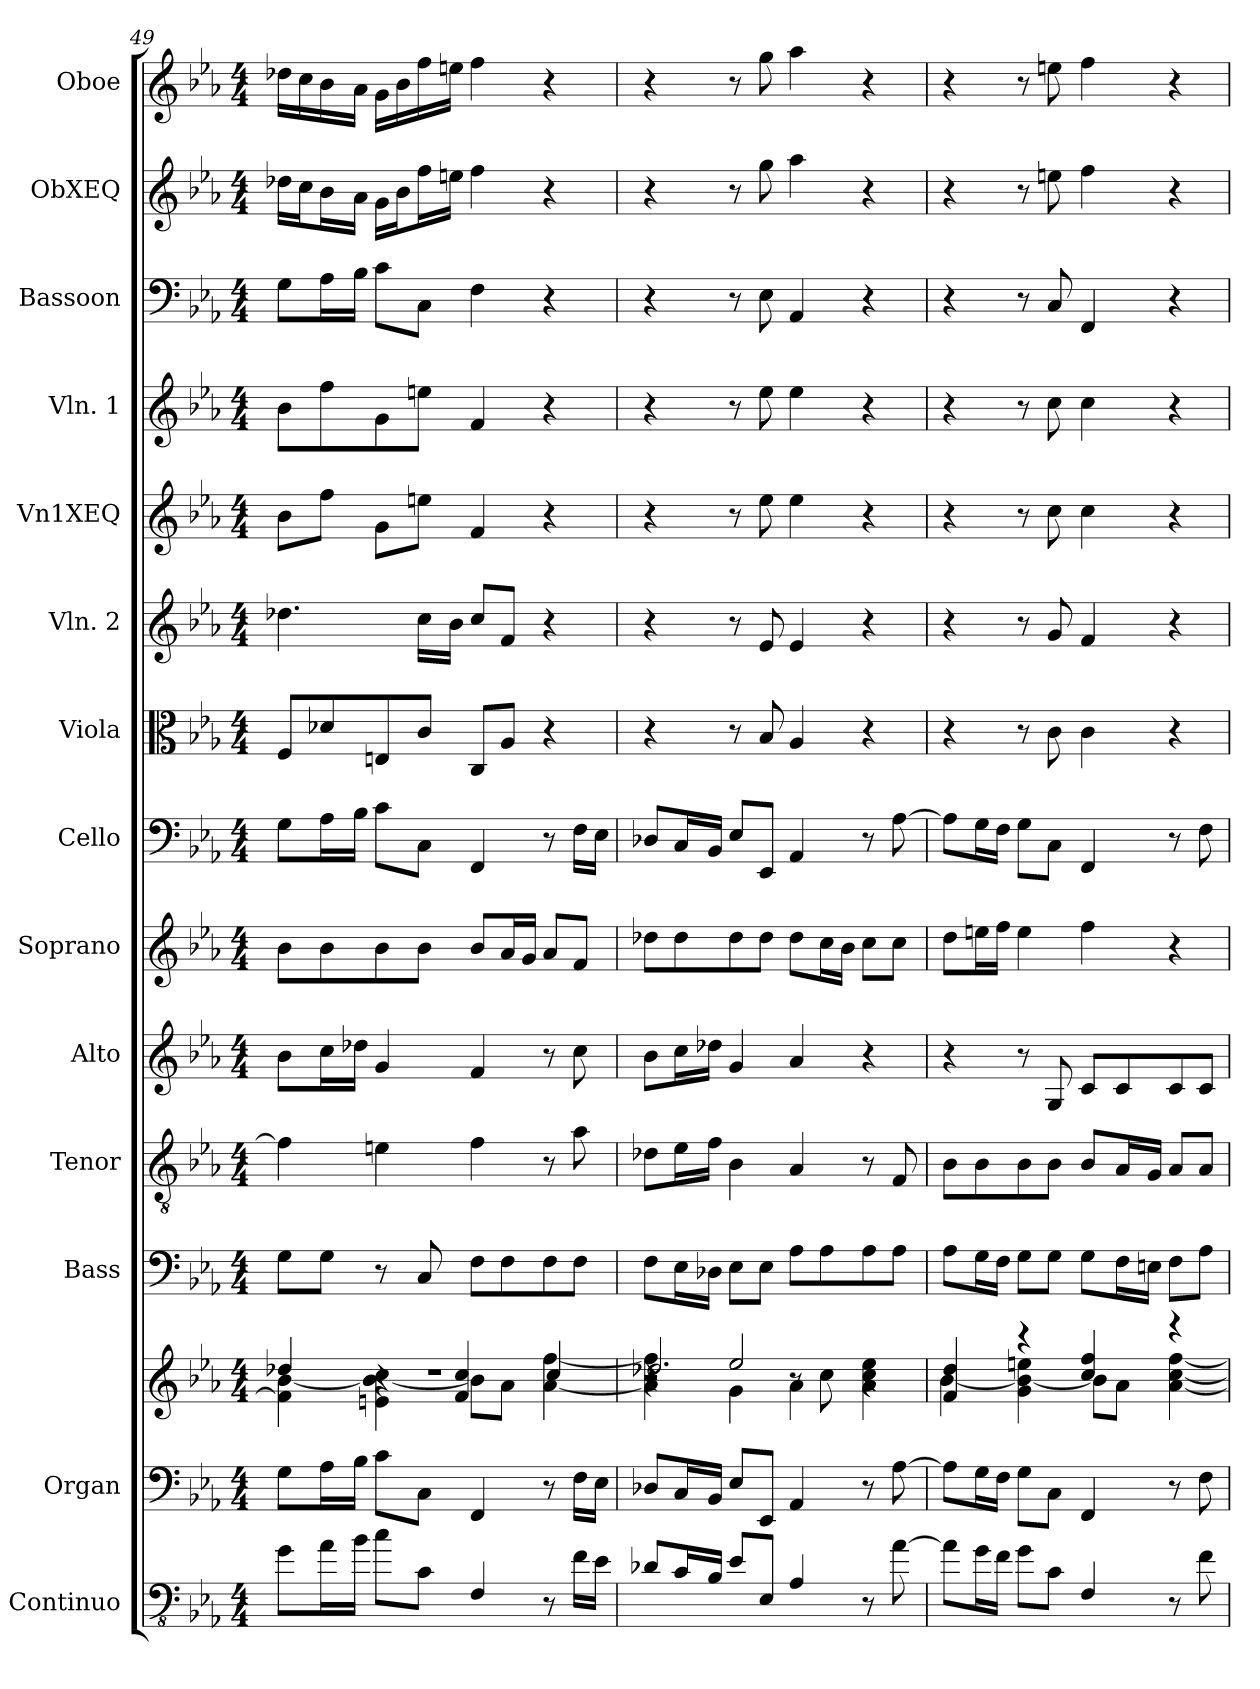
**kern	**kern	**kern	**kern	**kern	**kern	**kern	**kern	**kern	**kern	**kern	**kern	**kern	**kern	**kern
*part14	*part13	*part13	*part12	*part11	*part10	*part9	*part8	*part7	*part6	*part5	*part4	*part3	*part2	*part1
*staff15	*staff14	*staff13	*staff12	*staff11	*staff10	*staff9	*staff8	*staff7	*staff6	*staff5	*staff4	*staff3	*staff2	*staff1
*I"Continuo	*I"Organ	*	*I"Bass	*I"Tenor	*I"Alto	*I"Soprano	*I"Cello	*I"Viola	*I"Vln. 2	*I"Vn1XEQ	*I"Vln. 1	*I"Bassoon	*I"ObXEQ	*I"Oboe
*I'Cto	*I'Org.	*	*I'B.	*I'T.	*I'A.	*I'S.	*	*I'Vla..	*I'Vn. 2	*I'V1X.	*I'Vn.1	*I'Bsn.	*I'ObXEQ	*I'Ob.
*clefFv4	*clefF4	*clefG2	*clefF4	*clefGv2	*clefG2	*clefG2	*clefF4	*clefC3	*clefG2	*clefG2	*clefG2	*clefF4	*clefG2	*clefG2
*ITrd7c12	*	*	*	*	*	*	*	*	*	*	*	*	*	*
*k[b-e-a-]	*k[b-e-a-]	*k[b-e-a-]	*k[b-e-a-]	*k[b-e-a-]	*k[b-e-a-]	*k[b-e-a-]	*k[b-e-a-]	*k[b-e-a-]	*k[b-e-a-]	*k[b-e-a-]	*k[b-e-a-]	*k[b-e-a-]	*k[b-e-a-]	*k[b-e-a-]
*M4/4	*M4/4	*M4/4	*M4/4	*M4/4	*M4/4	*M4/4	*M4/4	*M4/4	*M4/4	*M4/4	*M4/4	*M4/4	*M4/4	*M4/4
=49	=49	=49	=49	=49	=49	=49	=49	=49	=49	=49	=49	=49	=49	=49
*	*	*^	*	*	*	*	*	*	*	*	*	*	*	*
*	*	*	*^	*	*	*	*	*	*	*	*	*	*	*	*
8GG\L	8G\L	1r	4f\] [4b-\	4dd-X/	8G\L	4f\]	8b-\L	8b-\L	8G\L	8F/L	4.dd-X\	8b-\L	8b-\L	8G\L	16dd-X\LL	16dd-X\LL
.	.	.	.	.	.	.	.	.	.	.	.	.	.	.	16cc\J	16cc\
16AA-\L	16A-\L	.	.	.	8G\J	.	16cc\L	8b-\	16A-\L	8d-X/	.	8ff\J	8ff\	16A-\L	16b-\L	16b-\
16BB-\JJ	16B-\JJ	.	.	.	.	.	16dd-X\JJ	.	16B-\JJ	.	.	.	.	16B-\JJ	16a-\JJ	16a-\JJ
8C\L	8c\L	.	4en\ 4b-\_ 4cc\	4r	8r	4en\	4g/	8b-\	8c\L	8En/	.	8g\L	8g\	8c\L	16g\LL	16g\LL
.	.	.	.	.	.	.	.	.	.	.	.	.	.	.	16b-\J	16b-\
8CC\J	8C\J	.	.	.	8C/	.	.	8b-\J	8C\J	8c/J	16cc\LL	8een\J	8een\J	8C\J	16ff\L	16ff\
.	.	.	.	.	.	.	.	.	.	.	16b-\JJ	.	.	.	16een\JJ	16een\JJ
4FFF/	4FF/	.	8b-\L]	4f/ 4cc/	8F\L	4f\	4f/	8b-/L	4FF/	8C/L	8cc/L	4f/	4f/	4F\	4ff\	4ff\
.	.	.	8a-\J	.	8F\	.	.	16a-/L	.	8A-/J	8f/J	.	.	.	.	.
.	.	.	.	.	.	.	.	16g/JJ	.	.	.	.	.	.	.	.
8r	8r	.	[4a-\ [4ff\	4cc/	8F\	8r	8r	8a-/L	8r	4r	4r	4r	4r	4r	4r	4r
16FF\LL	16F\LL	.	.	.	8F\J	8a-\	8cc\	8f/J	16F\LL	.	.	.	.	.	.	.
16EE-\JJ	16E-\JJ	.	.	.	.	.	.	.	16E-\JJ	.	.	.	.	.	.	.
!!LO:PB:g=z
=50	=50	=50	=50	=50	=50	=50	=50	=50	=50	=50	=50	=50	=50	=50	=50	=50
*	*	*	*	*^	*	*	*	*	*	*	*	*	*	*	*	*
8DD-X/L	8D-X/L	4r	4a-\] 4ff\]	2.dd-X/	2r	8F\L	8d-X\L	8b-\L	8dd-X\L	8D-X/L	4r	4r	4r	4r	4r	4r	4r
16CC/L	16C/L	.	.	.	.	16E-\L	16e-\L	16cc\L	8dd-\	16C/L	.	.	.	.	.	.	.
16BBB-/JJ	16BB-/JJ	.	.	.	.	16D-X\JJ	16f\JJ	16dd-X\JJ	.	16BB-/JJ	.	.	.	.	.	.	.
8EE-/L	8E-/L	2ee-/	4g\	.	.	8E-\L	4B-\	4g/	8dd-\	8E-/L	8r	8r	8r	8r	8r	8r	8r
8EEE-/J	8EE-/J	.	.	.	.	8E-\J	.	.	8dd-\J	8EE-/J	8B-/	8e-/	8ee-\	8ee-\	8E-\	8gg\	8gg\
4AAA-/	4AA-/	.	8r	.	4a-\	8A-\L	4A-/	4a-/	8dd-\L	4AA-/	4A-/	4e-/	4ee-\	4ee-\	4AA-/	4aa-\	4aa-\
.	.	.	8cc\	.	.	8A-\	.	.	16cc\L	.	.	.	.	.	.	.	.
.	.	.	.	.	.	.	.	.	16b-\JJ	.	.	.	.	.	.	.	.
8r	8r	4r	4a-\ 4cc\ 4ee-\	4r	4r	8A-\	8r	4r	8cc\L	8r	4r	4r	4r	4r	4r	4r	4r
[8AA-\	[8A-\	.	.	.	.	8A-\J	8F/	.	8cc\J	[8A-\	.	.	.	.	.	.	.
*	*	*	*v	*v	*v	*	*	*	*	*	*	*	*	*	*	*	*
=51	=51	=51	=51	=51	=51	=51	=51	=51	=51	=51	=51	=51	=51	=51	=51
8AA-\L]	8A-\L]	4f/ 4dd/	[4b-\	8A-\L	8B-\L	4r	8dd\L	8A-\L]	4r	4r	4r	4r	4r	4r	4r
16GG\L	16G\L	.	.	16G\L	8B-\	.	16een\L	16G\L	.	.	.	.	.	.	.
16FF\JJ	16F\JJ	.	.	16F\JJ	.	.	16ff\JJ	16F\JJ	.	.	.	.	.	.	.
8GG\L	8G\L	4r	4g\ 4b-\_ 4een\	8G\L	8B-\	8r	4ee\	8G\L	8r	8r	8r	8r	8r	8r	8r
8CC\J	8C\J	.	.	8G\J	8B-\J	8G/	.	8C\J	8c\	8g/	8cc\	8cc\	8C/	8een\	8een\
4FFF/	4FF/	4cc/ 4ff/	8b-\L]	8G\L	8B-/L	8c/L	4ff\	4FF/	4c\	4f/	4cc\	4cc\	4FF/	4ff\	4ff\
.	.	.	8a-\J	16F\L	16A-/L	8c/	.	.	.	.	.	.	.	.	.
.	.	.	.	16En\JJ	16G/JJ	.	.	.	.	.	.	.	.	.	.
8r	8r	4r	[4a-\ [4cc\ [4ff\	8F\L	8A-/L	8c/	4r	8r	4r	4r	4r	4r	4r	4r	4r
8FF\	8F\	.	.	8A-\J	8A-/J	8c/J	.	8F\	.	.	.	.	.	.	.
*	*	*v	*v	*	*	*	*	*	*	*	*	*	*	*	*
=	=	=	=	=	=	=	=	=	=	=	=	=	=	=
*-	*-	*-	*-	*-	*-	*-	*-	*-	*-	*-	*-	*-	*-	*-
